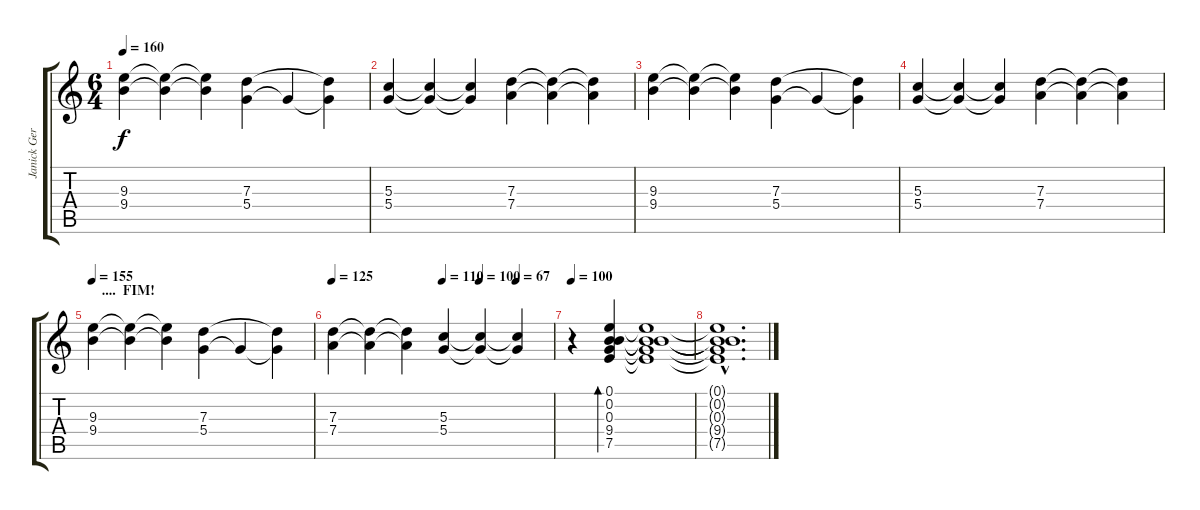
\track ("Janick Gers" "Janick Ger") {instrument electricguitarclean}
\staff {score tabs}
\tuning (E4 B3 G3 D3 A2 E2) {hide}
\ts (6 4)
\tempo 160
\clef g2
\ks c
(9.3 9.4).4{dy f} (9.3{t} 9.4{t}).4 (9.3{t} 9.4{t}).4 (7.3 5.4).4 5.4{t}.4 (7.3{t} 5.4{t}).4 |
(5.3 5.4).4 (5.3{t} 5.4{t}).4 (5.3{t} 5.4{t}).4 (7.3 7.4).4 (7.3{t} 7.4{t}).4 (7.3{t} 7.4{t}).4 |
(9.3 9.4).4 (9.3{t} 9.4{t}).4 (9.3{t} 9.4{t}).4 (7.3 5.4).4 5.4{t}.4 (7.3{t} 5.4{t}).4 |
(5.3 5.4).4 (5.3{t} 5.4{t}).4 (5.3{t} 5.4{t}).4 (7.3 7.4).4 (7.3{t} 7.4{t}).4 (7.3{t} 7.4{t}).4 |
\section ("" "    ....  FIM!      ")
\tempo 155
(9.3 9.4).4 (9.3{t} 9.4{t}).4 (9.3{t} 9.4{t}).4 (7.3 5.4).4 5.4{t}.4 (7.3{t} 5.4{t}).4 |
\tempo 125
\tempo (110 0.5)
\tempo (100 0.6666666666666666)
\tempo (67 0.8333333333333334)
(7.3 7.4).4 (7.3{t} 7.4{t}).4 (7.3{t} 7.4{t}).4 (5.3 5.4).4 (5.3{t} 5.4{t}).4 (5.3{t} 5.4{t}).4 |
\tempo 100
r.4 (0.1 0.2 0.3 9.4 7.5).4{bd 480} (0.1{t} 0.2{t} 0.3{t} 9.4{t} 7.5{t}).1 |
(0.1{hac t} 0.2{hac t} 0.3{hac t} 9.4{hac t} 7.5{hac t}).1{d}
